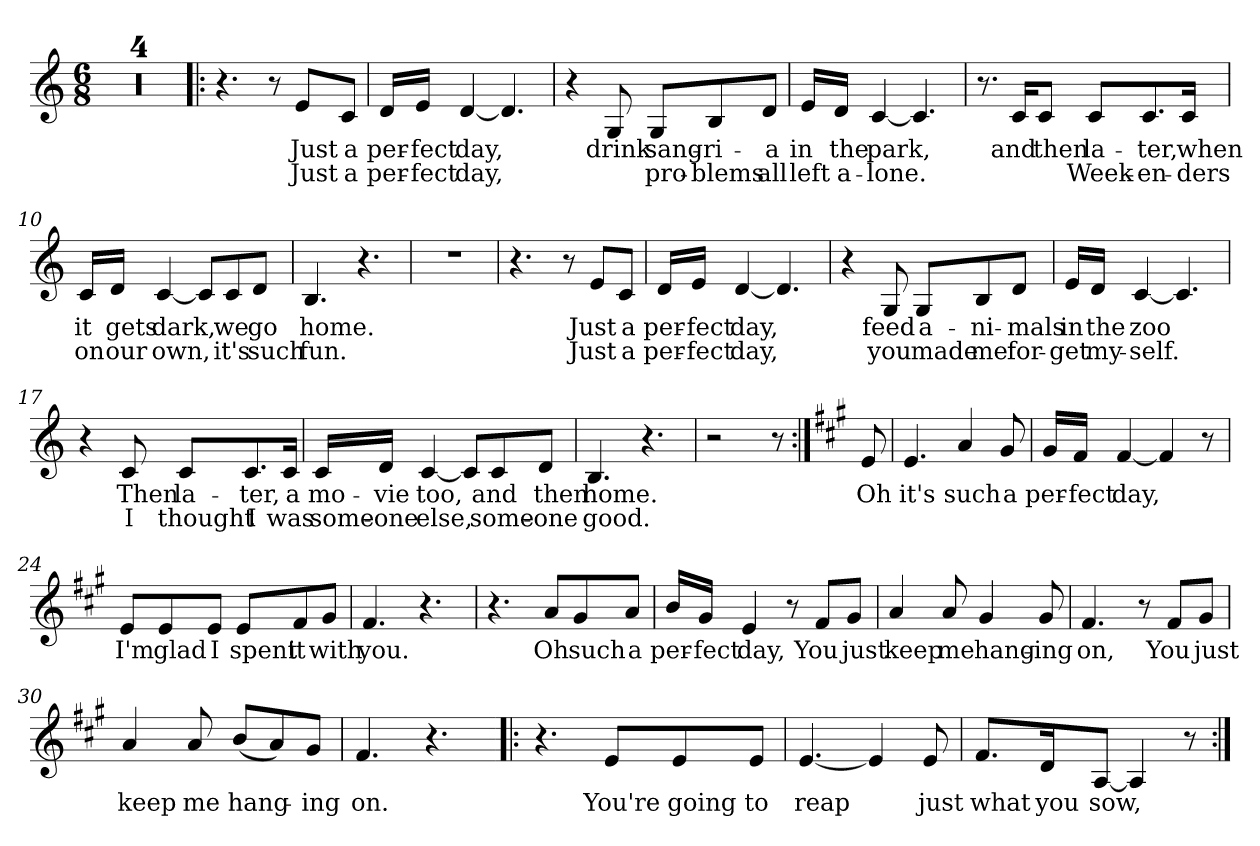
**kern	**text	**text
*part1	*part1	*part1
*staff1	*staff1	*staff1
*clefG2	*	*
*k[]	*	*
*C:	*	*
*M6/8	*	*
=1	=1	=1
2.r	.	.
=2	=2	=2
2.r	.	.
=3	=3	=3
2.r	.	.
=4	=4	=4
2.r	.	.
!!LO:LB:g=z
=5!|:	=5!|:	=5!|:
4.r	.	.
8r	.	.
8e/L	Just	Just
8c/J	a	a
=6	=6	=6
16d/LL	per-	per-
16e/JJ	-fect	-fect
[4d/	day,	day,
4.d/]	.	.
=7	=7	=7
4r	.	.
8G/	drink	.
8G/L	sang-	pro-
8B/	-ri-	-blems
8d/J	-a	all
=8	=8	=8
16e/LL	in	left
16d/JJ	the	a-
[4c/	park,	-lone.
4.c/]	.	.
=9	=9	=9
8.r	.	.
16c/KL	and	.
8c/J	then	.
8c/L	la-	Week-
8.c/	-ter,	-en-
16c/Jk	when	-ders
!!LO:LB:g=z
=10	=10	=10
16c/LL	it	on
16d/JJ	gets	our
[4c/	dark,	own,
8c/L]	.	.
8c/	we	it's
8d/J	go	such
=11	=11	=11
4.B/	home.	fun.
4.r	.	.
=12	=12	=12
2.r	.	.
=13	=13	=13
4.r	.	.
8r	.	.
8e/L	Just	Just
8c/J	a	a
=14	=14	=14
16d/LL	per-	per-
16e/JJ	-fect	-fect
[4d/	day,	day,
4.d/]	.	.
=15	=15	=15
4r	.	.
8G/	feed	you
8G/L	a-	made
8B/	-ni-	me
8d/J	-mals	for-
!!LO:LB:g=z
=16	=16	=16
16e/LL	in	-get
16d/JJ	the	my-
[4c/	zoo	-­self.
4.c/]	.	.
=17	=17	=17
4r	.	.
8c/	Then	I
8c/L	la-	thought
8.c/	-ter,	I
16c/Jk	a	was
=18	=18	=18
16c/LL	mo-	some-
16d/JJ	-vie	-one
[4c/	too,	else,
8c/L]	.	.
8c/	and	some-
8d/J	then	-one
=19	=19	=19
4.B/	home.	good.
4.r	.	.
=20	=20	=20
2r	.	.
8r	.	.
!!LO:LB:g=z
=21:|!	=21:|!	=21:|!
*k[f#c#g#]	*	*
*A:	*	*
8e/	Oh	.
=22	=22	=22
4.e/	it's	.
4a/	such	.
8g#/	a	.
=23	=23	=23
16g#/LL	per-	.
16f#/JJ	-fect	.
[4f#/	day,	.
4f#/]	.	.
8r	.	.
=24	=24	=24
8e/L	I'm	.
8e/	glad	.
8e/J	I	.
8e/L	spent	.
8f#/	it	.
8g#/J	with	.
=25	=25	=25
4.f#/	you.	.
4.r	.	.
=26	=26	=26
4.r	.	.
8a/L	Oh	.
8g#/	such	.
8a/J	a	.
!!LO:LB:g=z
=27	=27	=27
16b/LL	per-	.
16g#/JJ	-fect	.
4e/	day,	.
8r	.	.
8f#/L	You	.
8g#/J	just	.
=28	=28	=28
4a/	keep	.
8a/	me	.
4g#/	hang-	.
8g#/	-ing	.
=29	=29	=29
4.f#/	on,	.
8r	.	.
8f#/L	You	.
8g#/J	just	.
=30	=30	=30
4a/	keep	.
8a/	me	.
(<8b/L	hang-	.
8a/)	.	.
8g#/J	-ing	.
=31	=31	=31
4.f#/	on.	.
4.r	.	.
!!LO:LB:g=z
=32!|:	=32!|:	=32!|:
4.r	.	.
8e/L	You're	.
8e/	going	.
8e/J	to	.
=33	=33	=33
[4.e/	reap	.
4e/]	.	.
8e/	just	.
=34	=34	=34
8.f#/L	what	.
16d/k	you	.
[8A/J	sow,	.
4A/]	.	.
8r	.	.
=:|!	=:|!	=:|!
*-	*-	*-
